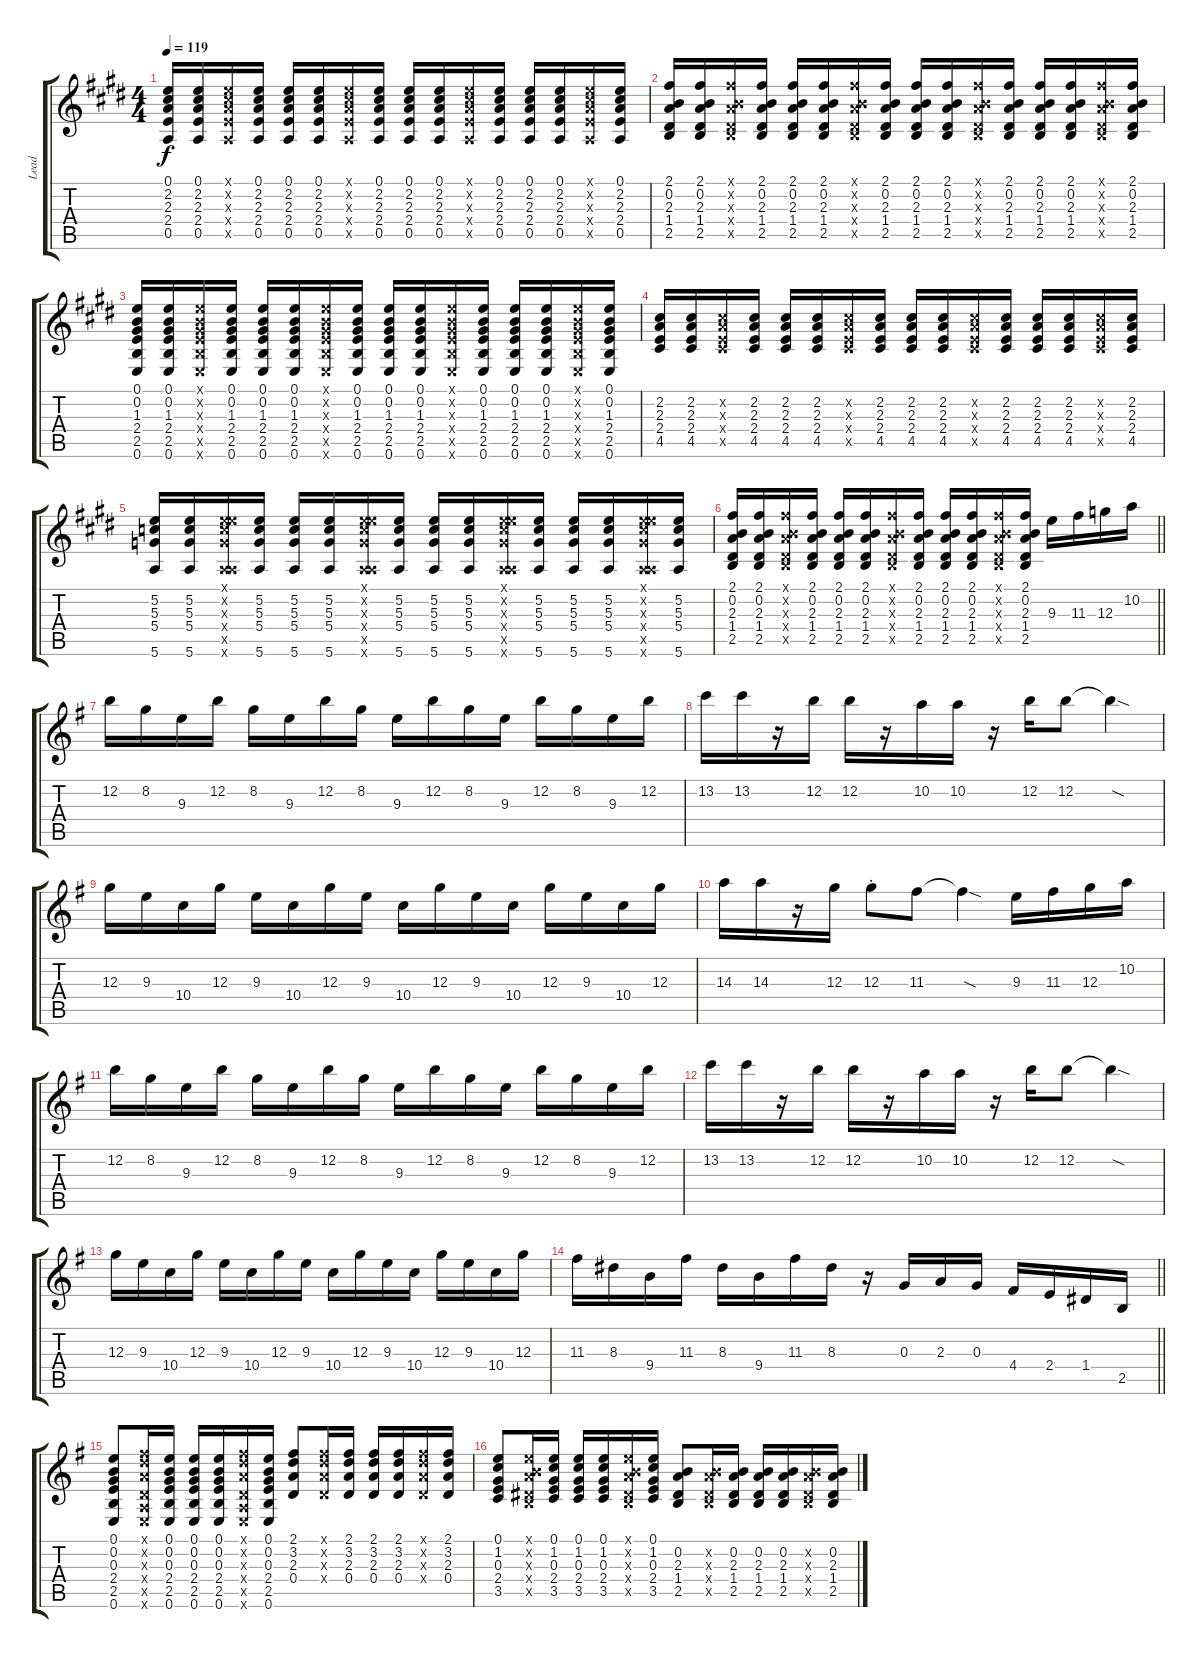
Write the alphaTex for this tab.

\track ("Lead" "Lead") {instrument acousticguitarnylon}
\staff {score tabs}
\tuning (E4 B3 G3 D3 A2 E2) {hide}
\ts (4 4)
\tempo 119
\clef g2
\ks c#minor
(0.1 2.2 2.3 2.4 0.5).16{dy f} (0.1 2.2 2.3 2.4 0.5).16 (0.1{x} 2.2{x} 2.3{x} 2.4{x} 0.5{x}).16 (0.1 2.2 2.3 2.4 0.5).16 (0.1 2.2 2.3 2.4 0.5).16 (0.1 2.2 2.3 2.4 0.5).16 (0.1{x} 2.2{x} 2.3{x} 2.4{x} 0.5{x}).16 (0.1 2.2 2.3 2.4 0.5).16 (0.1 2.2 2.3 2.4 0.5).16 (0.1 2.2 2.3 2.4 0.5).16 (0.1{x} 2.2{x} 2.3{x} 2.4{x} 0.5{x}).16 (0.1 2.2 2.3 2.4 0.5).16 (0.1 2.2 2.3 2.4 0.5).16 (0.1 2.2 2.3 2.4 0.5).16 (0.1{x} 2.2{x} 2.3{x} 2.4{x} 0.5{x}).16 (0.1 2.2 2.3 2.4 0.5).16 |
(2.1 0.2 2.3 1.4 2.5).16 (2.1 0.2 2.3 1.4 2.5).16 (2.1{x} 0.2{x} 2.3{x} 1.4{x} 2.5{x}).16 (2.1 0.2 2.3 1.4 2.5).16 (2.1 0.2 2.3 1.4 2.5).16 (2.1 0.2 2.3 1.4 2.5).16 (2.1{x} 0.2{x} 2.3{x} 1.4{x} 2.5{x}).16 (2.1 0.2 2.3 1.4 2.5).16 (2.1 0.2 2.3 1.4 2.5).16 (2.1 0.2 2.3 1.4 2.5).16 (2.1{x} 0.2{x} 2.3{x} 1.4{x} 2.5{x}).16 (2.1 0.2 2.3 1.4 2.5).16 (2.1 0.2 2.3 1.4 2.5).16 (2.1 0.2 2.3 1.4 2.5).16 (2.1{x} 0.2{x} 2.3{x} 1.4{x} 2.5{x}).16 (2.1 0.2 2.3 1.4 2.5).16 |
(0.1 0.2 1.3 2.4 2.5 0.6).16 (0.1 0.2 1.3 2.4 2.5 0.6).16 (0.1{x} 0.2{x} 1.3{x} 2.4{x} 2.5{x} 0.6{x}).16 (0.1 0.2 1.3 2.4 2.5 0.6).16 (0.1 0.2 1.3 2.4 2.5 0.6).16 (0.1 0.2 1.3 2.4 2.5 0.6).16 (0.1{x} 0.2{x} 1.3{x} 2.4{x} 2.5{x} 0.6{x}).16 (0.1 0.2 1.3 2.4 2.5 0.6).16 (0.1 0.2 1.3 2.4 2.5 0.6).16 (0.1 0.2 1.3 2.4 2.5 0.6).16 (0.1{x} 0.2{x} 1.3{x} 2.4{x} 2.5{x} 0.6{x}).16 (0.1 0.2 1.3 2.4 2.5 0.6).16 (0.1 0.2 1.3 2.4 2.5 0.6).16 (0.1 0.2 1.3 2.4 2.5 0.6).16 (0.1{x} 0.2{x} 1.3{x} 2.4{x} 2.5{x} 0.6{x}).16 (0.1 0.2 1.3 2.4 2.5 0.6).16 |
(2.2 2.3 2.4 4.5).16 (2.2 2.3 2.4 4.5).16 (2.2{x} 2.3{x} 2.4{x} 4.5{x}).16 (2.2 2.3 2.4 4.5).16 (2.2 2.3 2.4 4.5).16 (2.2 2.3 2.4 4.5).16 (2.2{x} 2.3{x} 2.4{x} 4.5{x}).16 (2.2 2.3 2.4 4.5).16 (2.2 2.3 2.4 4.5).16 (2.2 2.3 2.4 4.5).16 (2.2{x} 2.3{x} 2.4{x} 4.5{x}).16 (2.2 2.3 2.4 4.5).16 (2.2 2.3 2.4 4.5).16 (2.2 2.3 2.4 4.5).16 (2.2{x} 2.3{x} 2.4{x} 4.5{x}).16 (2.2 2.3 2.4 4.5).16 |
(5.2 5.3 5.4 5.6).16 (5.2 5.3 5.4 5.6).16 (0.1{x} 5.2{x} 5.3{x} 5.4{x} 0.5{x} 5.6{x}).16 (5.2 5.3 5.4 5.6).16 (5.2 5.3 5.4 5.6).16 (5.2 5.3 5.4 5.6).16 (0.1{x} 5.2{x} 5.3{x} 5.4{x} 0.5{x} 5.6{x}).16 (5.2 5.3 5.4 5.6).16 (5.2 5.3 5.4 5.6).16 (5.2 5.3 5.4 5.6).16 (0.1{x} 5.2{x} 5.3{x} 5.4{x} 0.5{x} 5.6{x}).16 (5.2 5.3 5.4 5.6).16 (5.2 5.3 5.4 5.6).16 (5.2 5.3 5.4 5.6).16 (0.1{x} 5.2{x} 5.3{x} 5.4{x} 0.5{x} 5.6{x}).16 (5.2 5.3 5.4 5.6).16 |
\barLineRight lightlight
(2.1 0.2 2.3 1.4 2.5).16 (2.1 0.2 2.3 1.4 2.5).16 (2.1{x} 0.2{x} 2.3{x} 1.4{x} 2.5{x}).16 (2.1 0.2 2.3 1.4 2.5).16 (2.1 0.2 2.3 1.4 2.5).16 (2.1 0.2 2.3 1.4 2.5).16 (2.1{x} 0.2{x} 2.3{x} 1.4{x} 2.5{x}).16 (2.1 0.2 2.3 1.4 2.5).16 (2.1 0.2 2.3 1.4 2.5).16 (2.1 0.2 2.3 1.4 2.5).16 (2.1{x} 0.2{x} 2.3{x} 1.4{x} 2.5{x}).16 (2.1 0.2 2.3 1.4 2.5).16 9.3.16{volume 16} 11.3.16 12.3.16 10.2.16 |
\ks eminor
12.2.16 8.2.16 9.3.16 12.2.16 8.2.16 9.3.16 12.2.16 8.2.16 9.3.16 12.2.16 8.2.16 9.3.16 12.2.16 8.2.16 9.3.16 12.2.16 |
13.2.16 13.2.16 r.16 12.2.16 12.2.16 r.16 10.2.16 10.2.16 r.16 12.2.16 12.2.8 12.2{sod t}.4 |
12.3.16 9.3.16 10.4.16 12.3.16 9.3.16 10.4.16 12.3.16 9.3.16 10.4.16 12.3.16 9.3.16 10.4.16 12.3.16 9.3.16 10.4.16 12.3.16 |
14.3.16 14.3.16 r.16 12.3.16 12.3{st}.8 11.3.8 11.3{sod t}.4 9.3.16 11.3.16 12.3.16 10.2.16 |
12.2.16 8.2.16 9.3.16 12.2.16 8.2.16 9.3.16 12.2.16 8.2.16 9.3.16 12.2.16 8.2.16 9.3.16 12.2.16 8.2.16 9.3.16 12.2.16 |
13.2.16 13.2.16 r.16 12.2.16 12.2.16 r.16 10.2.16 10.2.16 r.16 12.2.16 12.2.8 12.2{sod t}.4 |
12.3.16 9.3.16 10.4.16 12.3.16 9.3.16 10.4.16 12.3.16 9.3.16 10.4.16 12.3.16 9.3.16 10.4.16 12.3.16 9.3.16 10.4.16 12.3.16 |
\barLineRight lightlight
11.3.16 8.3.16 9.4.16 11.3.16 8.3.16 9.4.16 11.3.16 8.3.16 r.16 0.3.16 2.3.16 0.3.16 4.4.16 2.4.16 1.4.16 2.5.16 |
(0.1 0.2 0.3 2.4 2.5 0.6).8{volume 9 instrument acousticguitarsteel} (2.1{x} 3.2{x} 2.3{x} 0.4{x} 0.5{x} 0.6{x}).16 (0.1 0.2 0.3 2.4 2.5 0.6).16 (0.1 0.2 0.3 2.4 2.5 0.6).16 (0.1 0.2 0.3 2.4 2.5 0.6).16 (2.1{x} 3.2{x} 2.3{x} 0.4{x} 0.5{x} 0.6{x}).16 (0.1 0.2 0.3 2.4 2.5 0.6).16 (2.1 3.2 2.3 0.4).8 (2.1{x} 3.2{x} 2.3{x} 0.4{x}).16 (2.1 3.2 2.3 0.4).16 (2.1 3.2 2.3 0.4).16 (2.1 3.2 2.3 0.4).16 (2.1{x} 3.2{x} 2.3{x} 0.4{x}).16 (2.1 3.2 2.3 0.4).16 |
(0.1 1.2 0.3 2.4 3.5).8 (0.1{x} 0.2{x} 2.3{x} 1.4{x} 2.5{x}).16 (0.1 1.2 0.3 2.4 3.5).16 (0.1 1.2 0.3 2.4 3.5).16 (0.1 1.2 0.3 2.4 3.5).16 (0.1{x} 0.2{x} 2.3{x} 1.4{x} 2.5{x}).16 (0.1 1.2 0.3 2.4 3.5).16 (0.2 2.3 1.4 2.5).8 (0.2{x} 2.3{x} 1.4{x} 2.5{x}).16 (0.2 2.3 1.4 2.5).16 (0.2 2.3 1.4 2.5).16 (0.2 2.3 1.4 2.5).16 (0.2{x} 2.3{x} 1.4{x} 2.5{x}).16 (0.2 2.3 1.4 2.5).16
